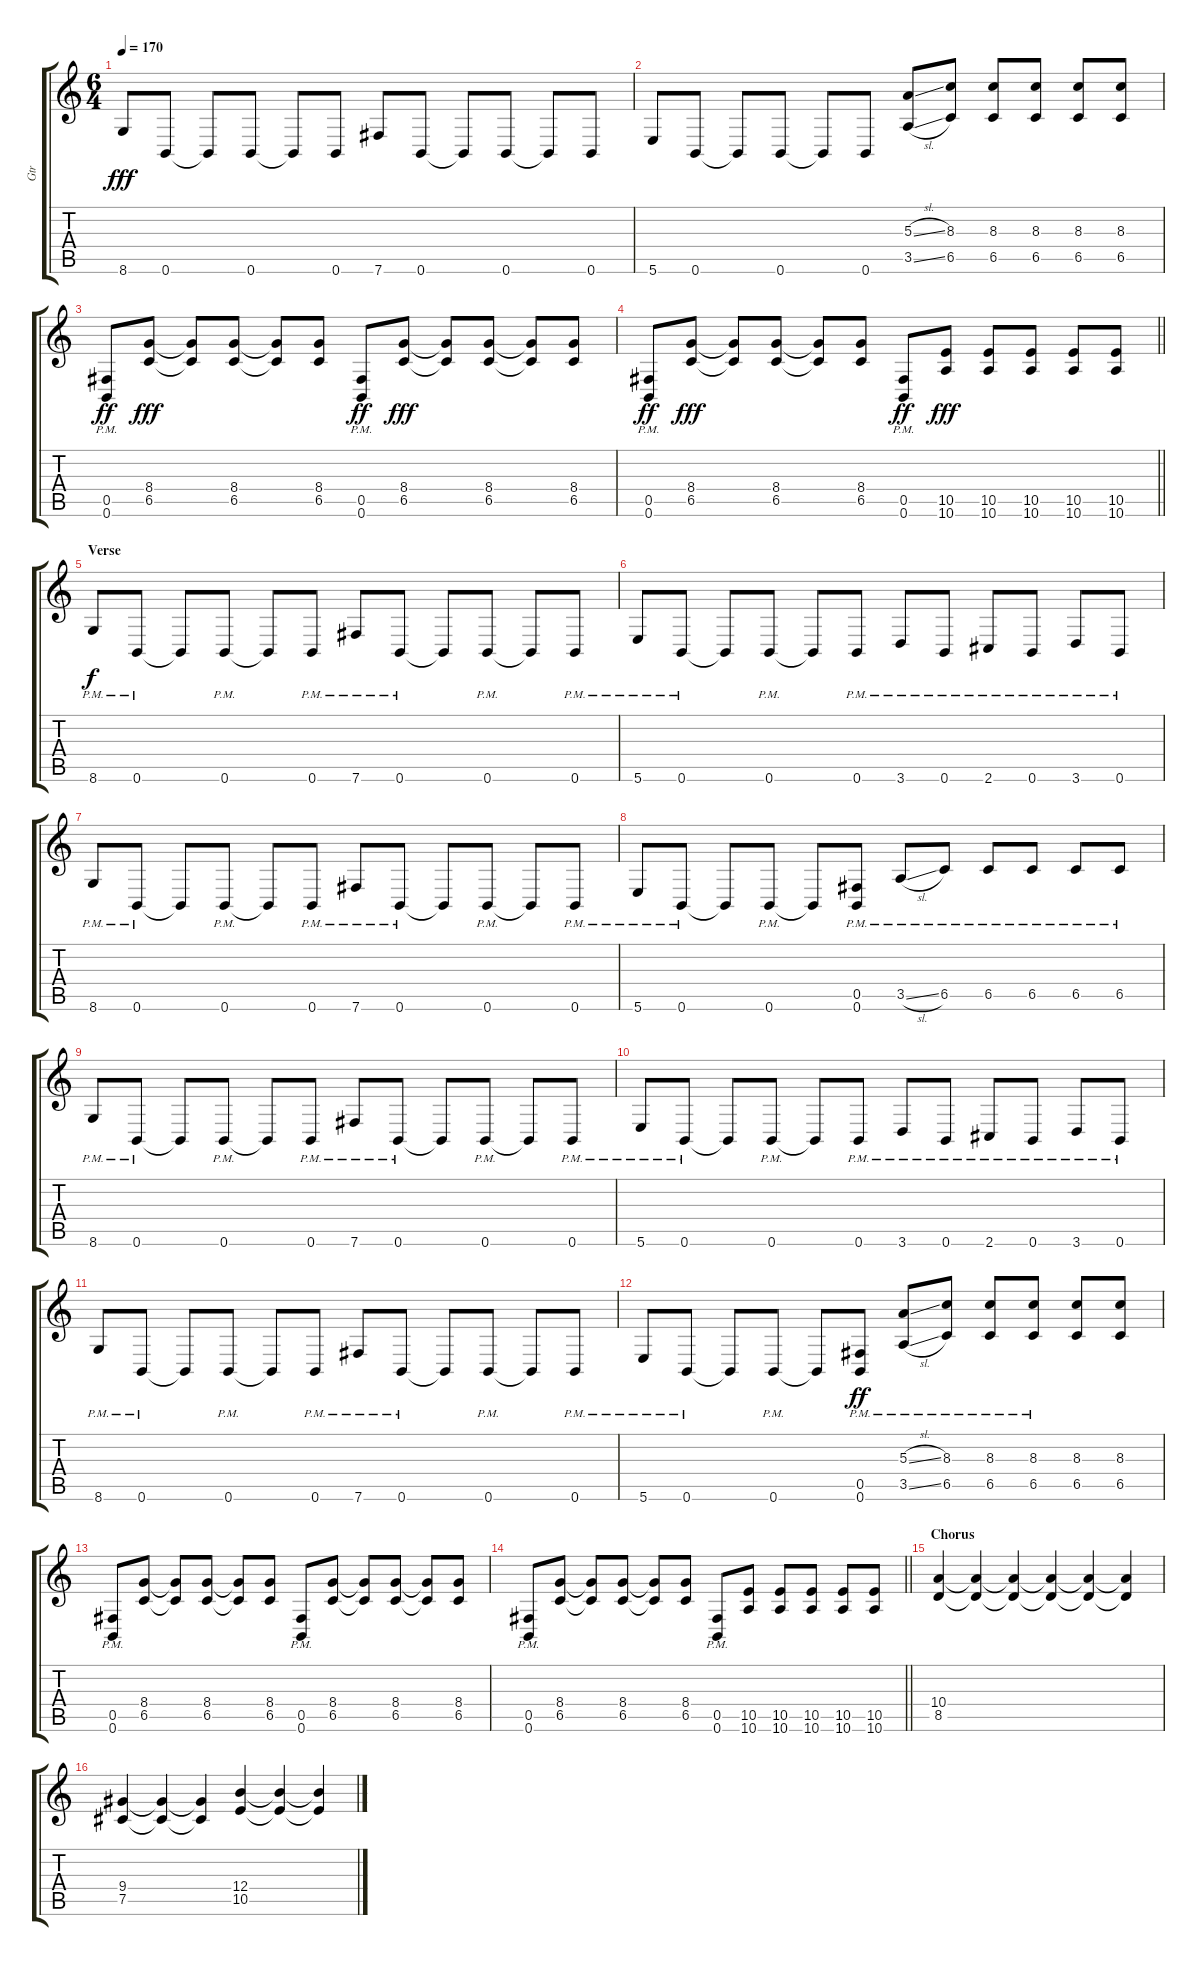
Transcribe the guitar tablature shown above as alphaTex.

\track ("Gtr" "Gtr") {instrument overdrivenguitar}
\staff {score tabs}
\tuning (Db4 Ab3 E3 B2 Gb2 B1) {hide}
\ts (6 4)
\tempo 170
\clef g2
\ks c
8.6.8{dy fff} 0.6.8 0.6{t}.8 0.6.8 0.6{t}.8 0.6.8 7.6.8 0.6.8 0.6{t}.8 0.6.8 0.6{t}.8 0.6.8 |
5.6.8 0.6.8 0.6{t}.8 0.6.8 0.6{t}.8 0.6.8 (5.3{sl} 3.5{sl}).8 (8.3 6.5).8 (8.3 6.5).8 (8.3 6.5).8 (8.3 6.5).8 (8.3 6.5).8 |
(0.5{pm} 0.6{pm}).8{dy ff} (8.4 6.5).8{dy fff} (8.4{t} 6.5{t}).8 (8.4 6.5).8 (8.4{t} 6.5{t}).8 (8.4 6.5).8 (0.5{pm} 0.6{pm}).8{dy ff} (8.4 6.5).8{dy fff} (8.4{t} 6.5{t}).8 (8.4 6.5).8 (8.4{t} 6.5{t}).8 (8.4 6.5).8 |
\barLineRight lightlight
(0.5{pm} 0.6{pm}).8{dy ff} (8.4 6.5).8{dy fff} (8.4{t} 6.5{t}).8 (8.4 6.5).8 (8.4{t} 6.5{t}).8 (8.4 6.5).8 (0.5{pm} 0.6{pm}).8{dy ff} (10.5 10.6).8{dy fff} (10.5 10.6).8 (10.5 10.6).8 (10.5 10.6).8 (10.5 10.6).8 |
\section ("" "Verse")
8.6{pm}.8{dy f} 0.6{pm}.8 0.6{t}.8 0.6{pm}.8 0.6{t}.8 0.6{pm}.8 7.6{pm}.8 0.6{pm}.8 0.6{t}.8 0.6{pm}.8 0.6{t}.8 0.6{pm}.8 |
5.6{pm}.8 0.6{pm}.8 0.6{t}.8 0.6{pm}.8 0.6{t}.8 0.6{pm}.8 3.6{pm}.8 0.6{pm}.8 2.6{pm}.8 0.6{pm}.8 3.6{pm}.8 0.6{pm}.8 |
8.6{pm}.8 0.6{pm}.8 0.6{t}.8 0.6{pm}.8 0.6{t}.8 0.6{pm}.8 7.6{pm}.8 0.6{pm}.8 0.6{t}.8 0.6{pm}.8 0.6{t}.8 0.6{pm}.8 |
5.6{pm}.8 0.6{pm}.8 0.6{t}.8 0.6{pm}.8 0.6{t}.8 (0.5{pm} 0.6{pm}).8 3.5{sl pm}.8 6.5{pm}.8 6.5{pm}.8 6.5{pm}.8 6.5{pm}.8 6.5{pm}.8 |
8.6{pm}.8 0.6{pm}.8 0.6{t}.8 0.6{pm}.8 0.6{t}.8 0.6{pm}.8 7.6{pm}.8 0.6{pm}.8 0.6{t}.8 0.6{pm}.8 0.6{t}.8 0.6{pm}.8 |
5.6{pm}.8 0.6{pm}.8 0.6{t}.8 0.6{pm}.8 0.6{t}.8 0.6{pm}.8 3.6{pm}.8 0.6{pm}.8 2.6{pm}.8 0.6{pm}.8 3.6{pm}.8 0.6{pm}.8 |
8.6{pm}.8 0.6{pm}.8 0.6{t}.8 0.6{pm}.8 0.6{t}.8 0.6{pm}.8 7.6{pm}.8 0.6{pm}.8 0.6{t}.8 0.6{pm}.8 0.6{t}.8 0.6{pm}.8 |
5.6{pm}.8 0.6{pm}.8 0.6{t}.8 0.6{pm}.8 0.6{t}.8 (0.5{pm} 0.6{pm}).8{dy ff} (5.3{sl pm} 3.5{sl pm}).8 (8.3{pm} 6.5{pm}).8 (8.3{pm} 6.5).8 (8.3{pm} 6.5).8 (8.3 6.5).8 (8.3 6.5).8 |
(0.5{pm} 0.6{pm}).8 (8.4 6.5).8 (8.4{t} 6.5{t}).8 (8.4 6.5).8 (8.4{t} 6.5{t}).8 (8.4 6.5).8 (0.5{pm} 0.6{pm}).8 (8.4 6.5).8 (8.4{t} 6.5{t}).8 (8.4 6.5).8 (8.4{t} 6.5{t}).8 (8.4 6.5).8 |
\barLineRight lightlight
(0.5{pm} 0.6{pm}).8 (8.4 6.5).8 (8.4{t} 6.5{t}).8 (8.4 6.5).8 (8.4{t} 6.5{t}).8 (8.4 6.5).8 (0.5{pm} 0.6{pm}).8 (10.5 10.6).8 (10.5 10.6).8 (10.5 10.6).8 (10.5 10.6).8 (10.5 10.6).8 |
\section ("" "Chorus")
(10.4 8.5).4 (10.4{t} 8.5{t}).4 (10.4{t} 8.5{t}).4 (10.4{t} 8.5{t}).4 (10.4{t} 8.5{t}).4 (10.4{t} 8.5{t}).4 |
(9.4 7.5).4 (9.4{t} 7.5{t}).4 (9.4{t} 7.5{t}).4 (12.4 10.5).4 (12.4{t} 10.5{t}).4 (12.4{t} 10.5{t}).4
